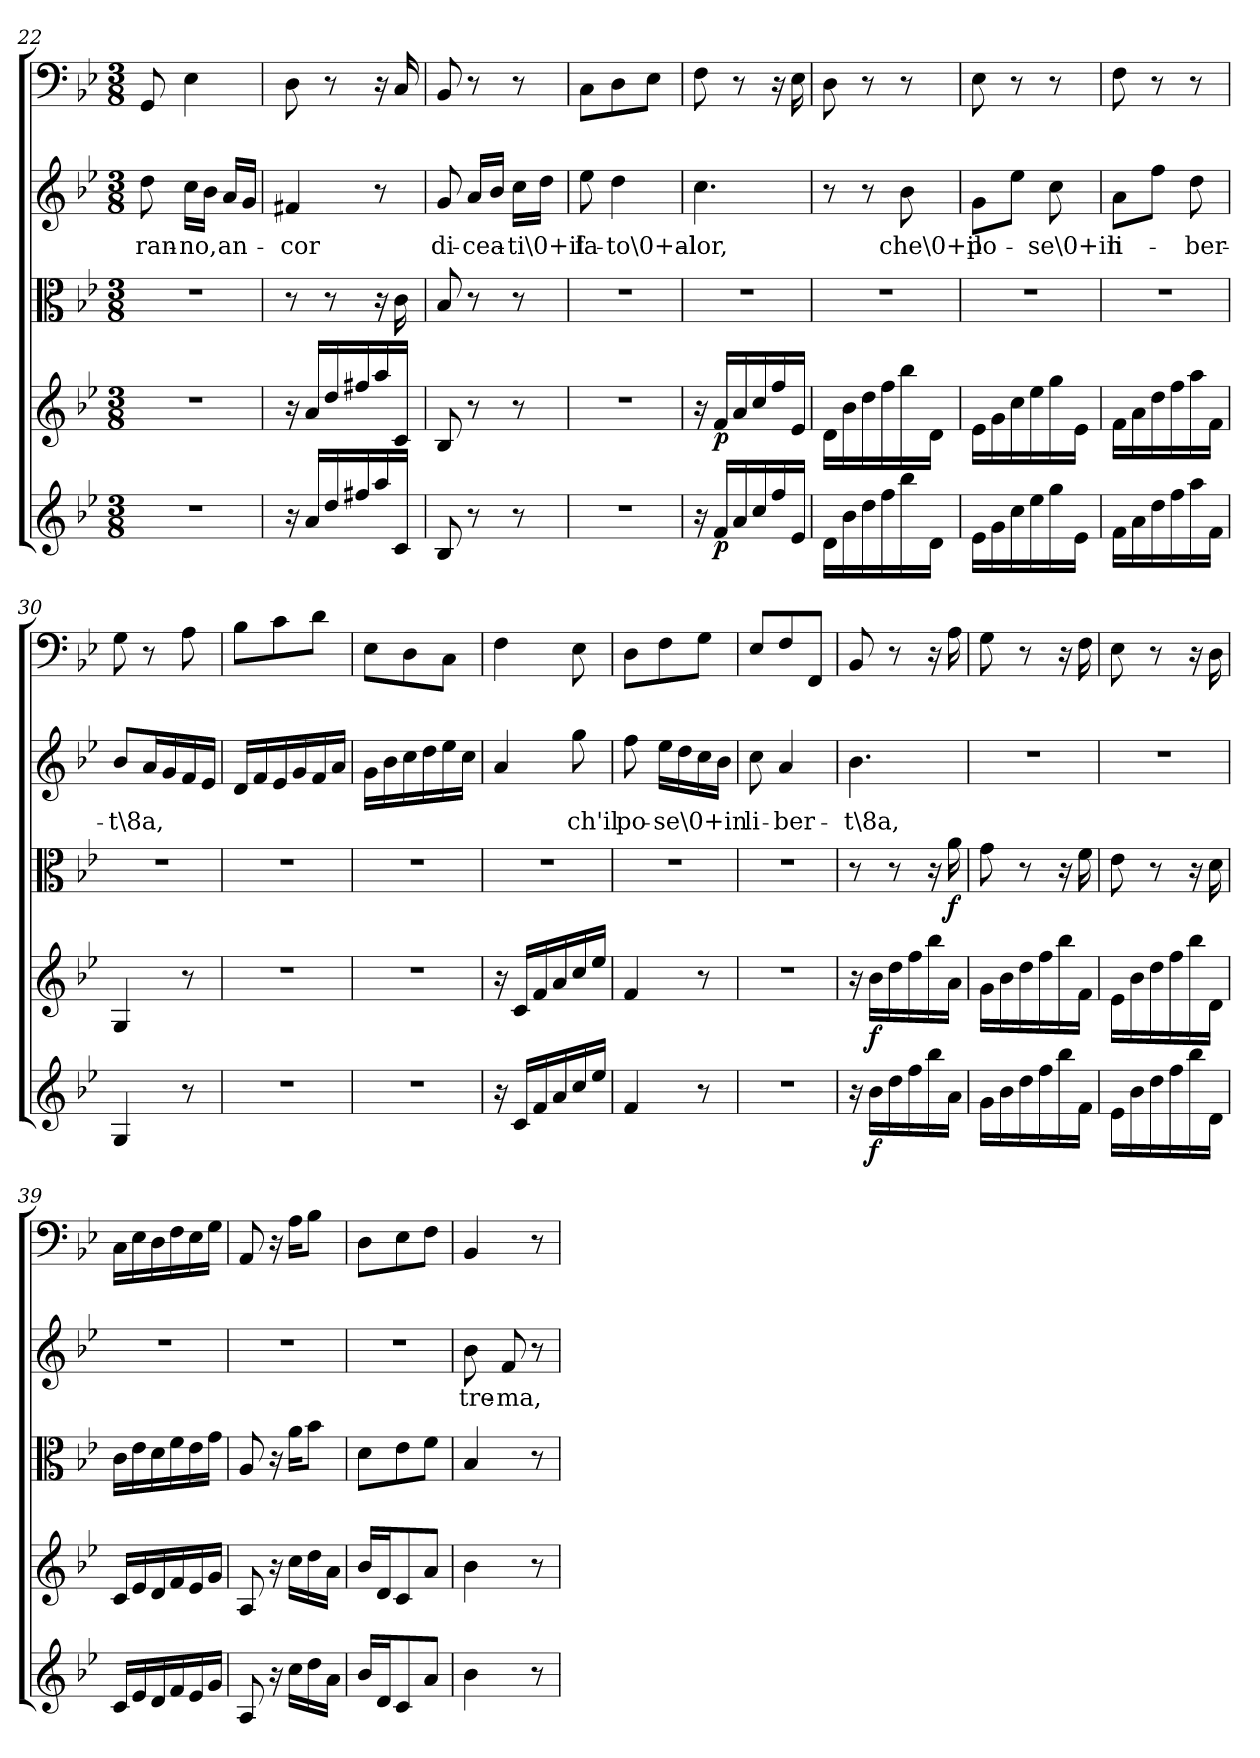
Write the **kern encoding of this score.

**kern	**dynam	**kern	**dynam	**kern	**dynam	**kern	**text	**kern
*part5	*part5	*part4	*part4	*part3	*part3	*part2	*part2	*part1
*staff5	*staff5	*staff4	*staff4	*staff3	*staff3	*staff2	*staff2	*staff1
*clefG2	*	*clefG2	*	*clefC3	*	*clefG2	*	*clefF4
*k[b-e-]	*	*k[b-e-]	*	*k[b-e-]	*	*k[b-e-]	*	*k[b-e-]
*g:	*	*g:	*	*g:	*	*g:	*	*g:
*M3/8	*	*M3/8	*	*M3/8	*	*M3/8	*	*M3/8
=22	=22	=22	=22	=22	=22	=22	=22	=22
4.r	.	4.r	.	4.r	.	8dd\	-ran-	8GG/
.	.	.	.	.	.	16cc\LL	-no,	4E-\
.	.	.	.	.	.	16b-\JJ	.	.
.	.	.	.	.	.	16a/LL	an-	.
.	.	.	.	.	.	16g/JJ	.	.
=23	=23	=23	=23	=23	=23	=23	=23	=23
16r	.	16r	.	8r	.	4f#X/	-cor	8D\
16a/LL	.	16a/LL	.	.	.	.	.	.
16dd/	.	16dd/	.	8r	.	.	.	8r
16ff#X/	.	16ff#X/	.	.	.	.	.	.
16aa/	.	16aa/	.	16r	.	8r	.	16r
16c/JJ	.	16c/JJ	.	16c\	.	.	.	16C/
=24	=24	=24	=24	=24	=24	=24	=24	=24
8B-/	.	8B-/	.	8B-/	.	8g/	di-	8BB-/
8r	.	8r	.	8r	.	16a/LL	-cea-	8r
.	.	.	.	.	.	16b-/JJ	.	.
8r	.	8r	.	8r	.	16cc\LL	-ti\0+il	8r
.	.	.	.	.	.	16dd\JJ	.	.
=25	=25	=25	=25	=25	=25	=25	=25	=25
4.r	.	4.r	.	4.r	.	8ee-\	fa-	8C\L
.	.	.	.	.	.	4dd\	-to\0+al-	8D\
.	.	.	.	.	.	.	.	8E-\J
=26	=26	=26	=26	=26	=26	=26	=26	=26
16r	.	16r	.	4.r	.	4.cc\	-lor,	8F\
16f/LL	p	16f/LL	p	.	.	.	.	.
16a/	.	16a/	.	.	.	.	.	8r
16cc/	.	16cc/	.	.	.	.	.	.
16ff/	.	16ff/	.	.	.	.	.	16r
16e-/JJ	.	16e-/JJ	.	.	.	.	.	16E-\
=27	=27	=27	=27	=27	=27	=27	=27	=27
16d\LL	.	16d\LL	.	4.r	.	8r	.	8D\
16b-\	.	16b-\	.	.	.	.	.	.
16dd\	.	16dd\	.	.	.	8r	.	8r
16ff\	.	16ff\	.	.	.	.	.	.
16bb-\	.	16bb-\	.	.	.	8b-\	che\0+il	8r
16d\JJ	.	16d\JJ	.	.	.	.	.	.
=28	=28	=28	=28	=28	=28	=28	=28	=28
16e-\LL	.	16e-\LL	.	4.r	.	8g\L	po-	8E-\
16g\	.	16g\	.	.	.	.	.	.
16cc\	.	16cc\	.	.	.	8ee-\J	.	8r
16ee-\	.	16ee-\	.	.	.	.	.	.
16gg\	.	16gg\	.	.	.	8cc\	-se\0+in	8r
16e-\JJ	.	16e-\JJ	.	.	.	.	.	.
=29	=29	=29	=29	=29	=29	=29	=29	=29
16f\LL	.	16f\LL	.	4.r	.	8a\L	li-	8F\
16a\	.	16a\	.	.	.	.	.	.
16dd\	.	16dd\	.	.	.	8ff\J	.	8r
16ff\	.	16ff\	.	.	.	.	.	.
16aa\	.	16aa\	.	.	.	8dd\	-ber-	8r
16f\JJ	.	16f\JJ	.	.	.	.	.	.
=30	=30	=30	=30	=30	=30	=30	=30	=30
4G/	.	4G/	.	4.r	.	8b-/L	-t\8a,	8G\
.	.	.	.	.	.	16a/L	.	8r
.	.	.	.	.	.	16g/	.	.
8r	.	8r	.	.	.	16f/	.	8A\
.	.	.	.	.	.	16e-/JJ	.	.
=31	=31	=31	=31	=31	=31	=31	=31	=31
4.r	.	4.r	.	4.r	.	16d/LL	.	8B-\L
.	.	.	.	.	.	16f/	.	.
.	.	.	.	.	.	16e-/	.	8c\
.	.	.	.	.	.	16g/	.	.
.	.	.	.	.	.	16f/	.	8d\J
.	.	.	.	.	.	16a/JJ	.	.
=32	=32	=32	=32	=32	=32	=32	=32	=32
4.r	.	4.r	.	4.r	.	16g\LL	.	8E-\L
.	.	.	.	.	.	16b-\	.	.
.	.	.	.	.	.	16cc\	.	8D\
.	.	.	.	.	.	16dd\	.	.
.	.	.	.	.	.	16ee-\	.	8C\J
.	.	.	.	.	.	16cc\JJ	.	.
=33	=33	=33	=33	=33	=33	=33	=33	=33
16r	.	16r	.	4.r	.	4a/	.	4F\
16c/LL	.	16c/LL	.	.	.	.	.	.
16f/	.	16f/	.	.	.	.	.	.
16a/	.	16a/	.	.	.	.	.	.
16cc/	.	16cc/	.	.	.	8gg\	ch'il	8E-\
16ee-/JJ	.	16ee-/JJ	.	.	.	.	.	.
=34	=34	=34	=34	=34	=34	=34	=34	=34
4f/	.	4f/	.	4.r	.	8ff\	po-	8D\L
.	.	.	.	.	.	16ee-\LL	-se\0+in	8F\
.	.	.	.	.	.	16dd\	.	.
8r	.	8r	.	.	.	16cc\	.	8G\J
.	.	.	.	.	.	16b-\JJ	.	.
=35	=35	=35	=35	=35	=35	=35	=35	=35
4.r	.	4.r	.	4.r	.	8cc\	li-	8E-/L
.	.	.	.	.	.	4a/	-ber-	8F/
.	.	.	.	.	.	.	.	8FF/J
=36	=36	=36	=36	=36	=36	=36	=36	=36
16r	.	16r	.	8r	.	4.b-\	-t\8a,	8BB-/
16b-\LL	f	16b-\LL	f	.	.	.	.	.
16dd\	.	16dd\	.	8r	.	.	.	8r
16ff\	.	16ff\	.	.	.	.	.	.
16bb-\	.	16bb-\	.	16r	.	.	.	16r
16a\JJ	.	16a\JJ	.	16a\	f	.	.	16A\
=37	=37	=37	=37	=37	=37	=37	=37	=37
16g\LL	.	16g\LL	.	8g\	.	4.r	.	8G\
16b-\	.	16b-\	.	.	.	.	.	.
16dd\	.	16dd\	.	8r	.	.	.	8r
16ff\	.	16ff\	.	.	.	.	.	.
16bb-\	.	16bb-\	.	16r	.	.	.	16r
16f\JJ	.	16f\JJ	.	16f\	.	.	.	16F\
=38	=38	=38	=38	=38	=38	=38	=38	=38
16e-\LL	.	16e-\LL	.	8e-\	.	4.r	.	8E-\
16b-\	.	16b-\	.	.	.	.	.	.
16dd\	.	16dd\	.	8r	.	.	.	8r
16ff\	.	16ff\	.	.	.	.	.	.
16bb-\	.	16bb-\	.	16r	.	.	.	16r
16d\JJ	.	16d\JJ	.	16d\	.	.	.	16D\
=39	=39	=39	=39	=39	=39	=39	=39	=39
16c/LL	.	16c/LL	.	16c\LL	.	4.r	.	16C\LL
16e-/	.	16e-/	.	16e-\	.	.	.	16E-\
16d/	.	16d/	.	16d\	.	.	.	16D\
16f/	.	16f/	.	16f\	.	.	.	16F\
16e-/	.	16e-/	.	16e-\	.	.	.	16E-\
16g/JJ	.	16g/JJ	.	16g\JJ	.	.	.	16G\JJ
=40	=40	=40	=40	=40	=40	=40	=40	=40
8A/	.	8A/	.	8A/	.	4.r	.	8AA/
16r	.	16r	.	16r	.	.	.	16r
16cc\LL	.	16cc\LL	.	16a\KL	.	.	.	16A\KL
16dd\	.	16dd\	.	8b-\J	.	.	.	8B-\J
16a\JJ	.	16a\JJ	.	.	.	.	.	.
=41	=41	=41	=41	=41	=41	=41	=41	=41
16b-/LL	.	16b-/LL	.	8d\L	.	4.r	.	8D\L
16d/J	.	16d/J	.	.	.	.	.	.
8c/	.	8c/	.	8e-\	.	.	.	8E-\
8a/J	.	8a/J	.	8f\J	.	.	.	8F\J
=42	=42	=42	=42	=42	=42	=42	=42	=42
4b-\	.	4b-\	.	4B-/	.	8b-\	tre-	4BB-/
.	.	.	.	.	.	8f/	-ma,	.
8r	.	8r	.	8r	.	8r	.	8r
=	=	=	=	=	=	=	=	=
*-	*-	*-	*-	*-	*-	*-	*-	*-
